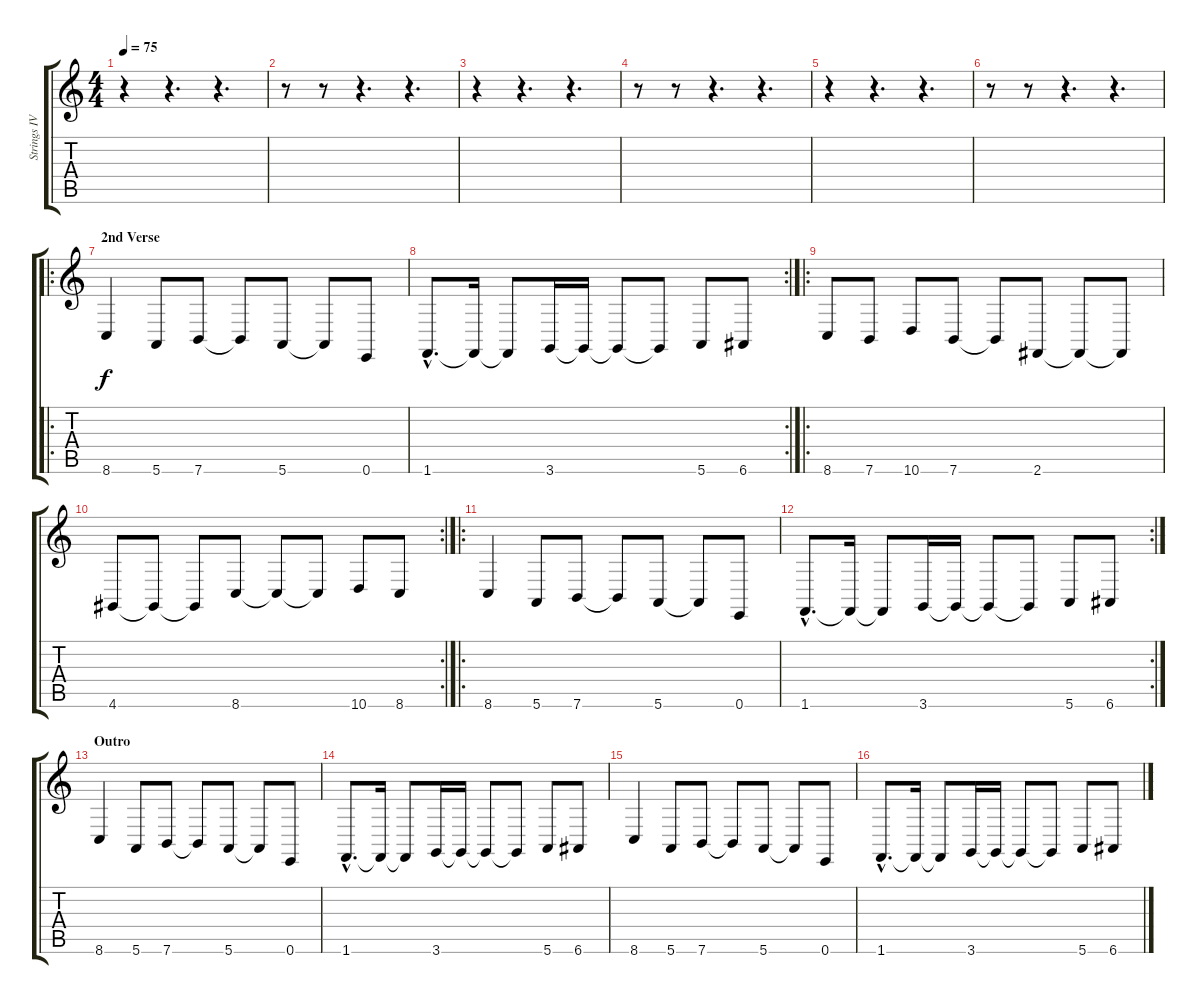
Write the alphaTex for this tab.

\track ("Strings IV" "Strings IV") {instrument stringensemble1}
\staff {score tabs}
\tuning (E4 B3 G3 D3 A2 E2) {hide}
\ts (4 4)
\tempo 75
\clef g2
\ks c
r.4{dy f} r.4{d} r.4{d} |
r.8 r.8 r.4{d} r.4{d} |
r.4 r.4{d} r.4{d} |
r.8 r.8 r.4{d} r.4{d} |
r.4 r.4{d} r.4{d} |
r.8 r.8 r.4{d} r.4{d} |
\ro
\section ("" "2nd Verse")
8.6.4 5.6.8 7.6.8 7.6{t}.8 5.6.8 5.6{t}.8 0.6.8 |
\rc 2
1.6{hac}.8{d} 1.6{t}.16 1.6{t}.8 3.6.16 3.6{t}.16 3.6{t}.8 3.6{t}.8 5.6.8 6.6.8 |
\ro
8.6.8 7.6.8 10.6.8 7.6.8 7.6{t}.8 2.6.8 2.6{t}.8 2.6{t}.8 |
\rc 2
4.6.8 4.6{t}.8 4.6{t}.8 8.6.8 8.6{t}.8 8.6{t}.8 10.6.8 8.6.8 |
\ro
8.6.4 5.6.8 7.6.8 7.6{t}.8 5.6.8 5.6{t}.8 0.6.8 |
\rc 2
1.6{hac}.8{d} 1.6{t}.16 1.6{t}.8 3.6.16 3.6{t}.16 3.6{t}.8 3.6{t}.8 5.6.8 6.6.8 |
\section ("" "Outro")
8.6.4 5.6.8 7.6.8 7.6{t}.8 5.6.8 5.6{t}.8 0.6.8 |
1.6{hac}.8{d} 1.6{t}.16 1.6{t}.8 3.6.16 3.6{t}.16 3.6{t}.8 3.6{t}.8 5.6.8 6.6.8 |
8.6.4 5.6.8 7.6.8 7.6{t}.8 5.6.8 5.6{t}.8 0.6.8 |
1.6{hac}.8{d} 1.6{t}.16 1.6{t}.8 3.6.16 3.6{t}.16 3.6{t}.8 3.6{t}.8 5.6.8 6.6.8
